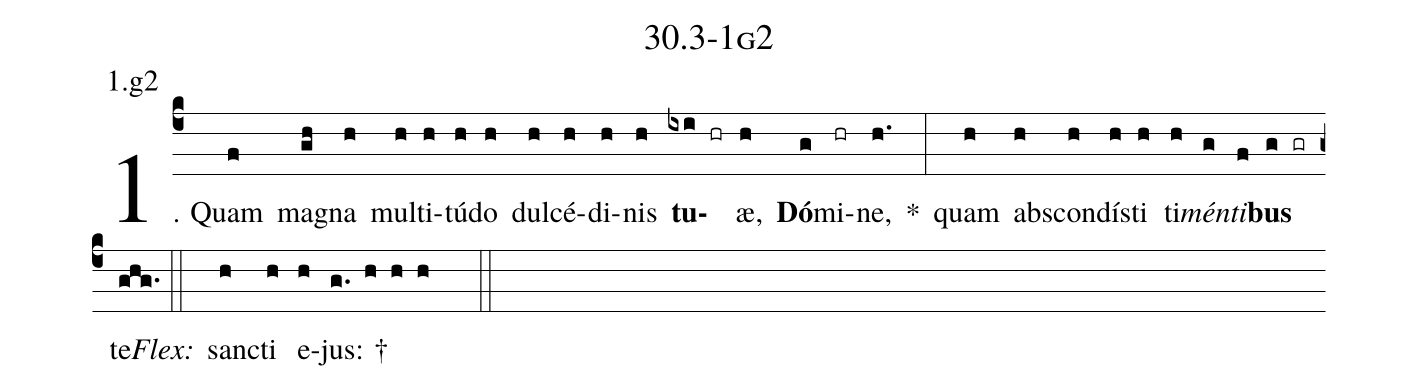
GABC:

name: 30.3-1g2;
annotation: 1.g2;
%%
(c4)1. Quam(f) ma(gh)gna(h) mul(h)ti(h)tú(h)do(h) dul(h)cé(h)di(h)nis(h) <b>tu</b>(ixi hr)æ,(h) <b>Dó</b>(g)mi(hr)ne,(h.) *(:) quam(h) abs(h)con(h)dís(h)ti(h) ti(h)<i>mén</i>(g)<i>ti</i>(f)<b>bus</b>(g gr) te.(ghg.) (::)
<i>Flex:</i>()  sanc(h)ti(h) e(h)jus: †(g. h h h  ::)
